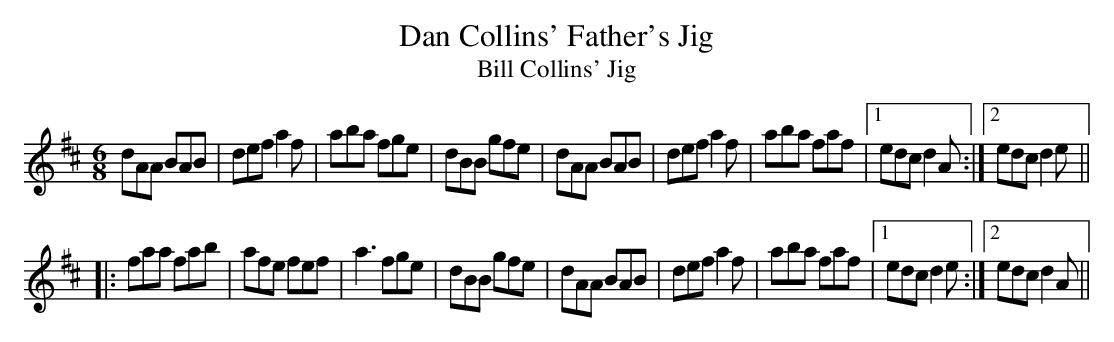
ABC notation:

X:1
T:Dan Collins' Father's Jig
T:Bill Collins' Jig
M:6/8
K:D
dAA BAB|def a2f|aba fge|dBB gfe|dAA BAB|def a2f|aba faf|1 edc d2A:|2 edc d2e||
|:faa fab|afe fef|a3 fge|dBB gfe|dAA BAB|def a2f|aba faf|1 edc d2e:|2 edc d2A||
